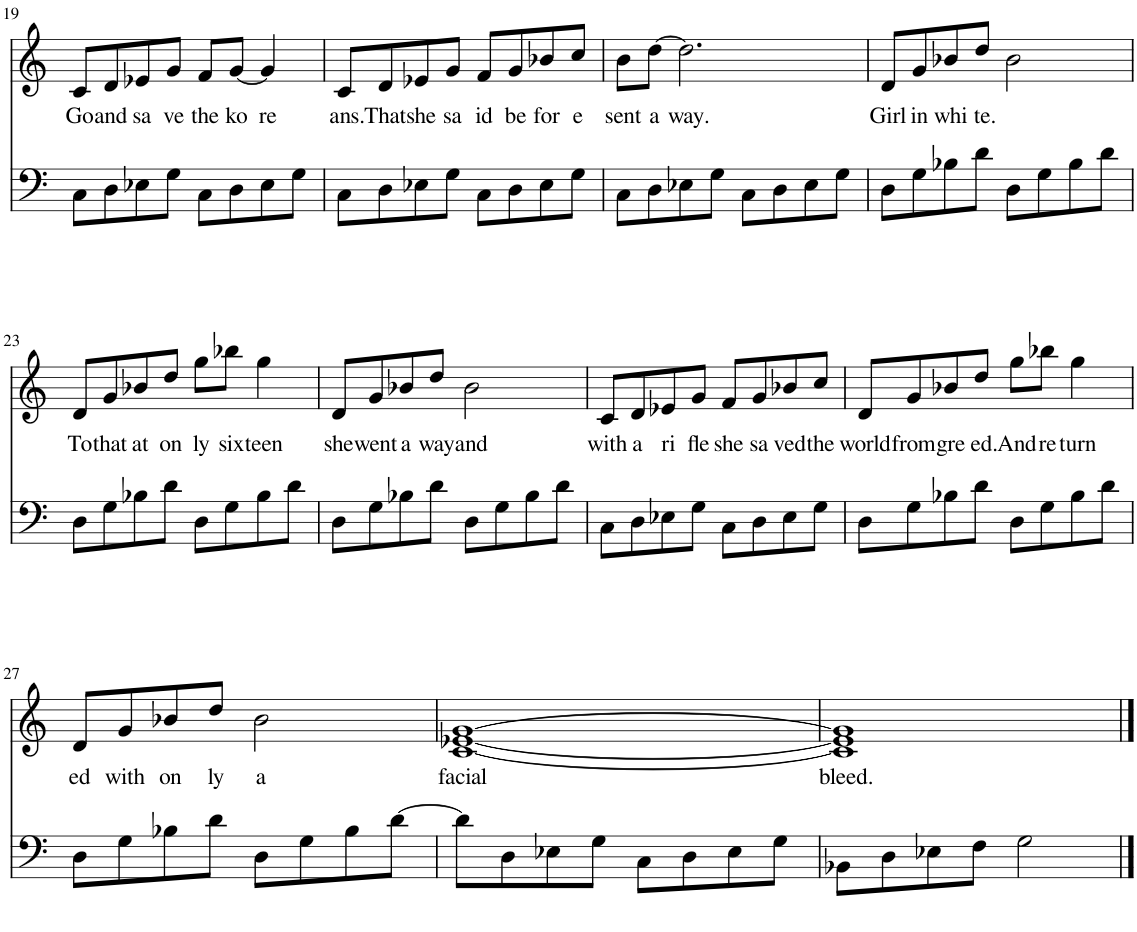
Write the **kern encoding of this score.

**kern	**kern	**text
*part1	*part1	*part1
*staff2	*staff1	*staff1
*I"Piano	*	*
*I'Pno.	*	*
!!LO:PB:g=z
*clefF4	*clefG2	*
*k[]	*	*
*M4/4	*M4/4	*
=19	=19	=19
!	!	!LO:LY:b
8C\L	8c/L	Go
!	!	!LO:LY:b
8D\	8d/	and
!	!	!LO:LY:b
8E-X\	8e-X/	sa
!	!	!LO:LY:b
8G\J	8g/J	ve
!	!	!LO:LY:b
8C\L	8f/L	the
!	!	!LO:LY:b
8D\	[8g/J	ko
!	!	!LO:LY:b
8E-\	4g/]	re
8G\J	.	.
=20	=20	=20
!	!	!LO:LY:b
8C\L	8c/L	ans.
!	!	!LO:LY:b
8D\	8d/	That
!	!	!LO:LY:b
8E-X\	8e-X/	she
!	!	!LO:LY:b
8G\J	8g/J	sa
!	!	!LO:LY:b
8C\L	8f/L	id
!	!	!LO:LY:b
8D\	8g/	be
!	!	!LO:LY:b
8E-\	8b-X/	for
!	!	!LO:LY:b
8G\J	8cc/J	e
=21	=21	=21
!	!	!LO:LY:b
8C\L	8b\L	sent
!	!	!LO:LY:b
8D\	[8dd\J	a
!	!	!LO:LY:b
8E-X\	2.dd\]	way.
8G\J	.	.
8C\L	.	.
8D\	.	.
8E-\	.	.
8G\J	.	.
=22	=22	=22
!	!	!LO:LY:b
8D\L	8d/L	Girl
!	!	!LO:LY:b
8G\	8g/	in
!	!	!LO:LY:b
8B-X\	8b-X/	whi
!	!	!LO:LY:b
8d\J	8dd/J	te.
8D\L	2b-\	.
8G\	.	.
8B-\	.	.
8d\J	.	.
!!LO:LB:g=z
=23	=23	=23
!	!	!LO:LY:b
8D\L	8d/L	To
!	!	!LO:LY:b
8G\	8g/	that
!	!	!LO:LY:b
8B-X\	8b-X/	at
!	!	!LO:LY:b
8d\J	8dd/J	on
!	!	!LO:LY:b
8D\L	8gg\L	ly
!	!	!LO:LY:b
8G\	8bb-X\J	six
!	!	!LO:LY:b
8B-\	4gg\	teen
8d\J	.	.
=24	=24	=24
!	!	!LO:LY:b
8D\L	8d/L	she
!	!	!LO:LY:b
8G\	8g/	went
!	!	!LO:LY:b
8B-X\	8b-X/	a
!	!	!LO:LY:b
8d\J	8dd/J	way
!	!	!LO:LY:b
8D\L	2b-\	and
8G\	.	.
8B-\	.	.
8d\J	.	.
=25	=25	=25
!	!	!LO:LY:b
8C\L	8c/L	with
!	!	!LO:LY:b
8D\	8d/	a
!	!	!LO:LY:b
8E-X\	8e-X/	ri
!	!	!LO:LY:b
8G\J	8g/J	fle
!	!	!LO:LY:b
8C\L	8f/L	she
!	!	!LO:LY:b
8D\	8g/	sa
!	!	!LO:LY:b
8E-\	8b-X/	ved
!	!	!LO:LY:b
8G\J	8cc/J	the
=26	=26	=26
!	!	!LO:LY:b
8D\L	8d/L	world
!	!	!LO:LY:b
8G\	8g/	from
!	!	!LO:LY:b
8B-X\	8b-X/	gre
!	!	!LO:LY:b
8d\J	8dd/J	ed.
!	!	!LO:LY:b
8D\L	8gg\L	And
!	!	!LO:LY:b
8G\	8bb-X\J	re
!	!	!LO:LY:b
8B-\	4gg\	turn
8d\J	.	.
!!LO:LB:g=z
=27	=27	=27
!	!	!LO:LY:b
8D\L	8d/L	ed
!	!	!LO:LY:b
8G\	8g/	with
!	!	!LO:LY:b
8B-X\	8b-X/	on
!	!	!LO:LY:b
8d\J	8dd/J	ly
!	!	!LO:LY:b
8D\L	2b-\	a
8G\	.	.
8B-\	.	.
[8d\J	.	.
=28	=28	=28
!	!	!LO:LY:b
8d\L]	[1c [1e-X [1g	facial
8D\	.	.
8E-X\	.	.
8G\J	.	.
8C\L	.	.
8D\	.	.
8E-\	.	.
8G\J	.	.
=29	=29	=29
!	!	!LO:LY:b
8BB-X\L	1c] 1e-] 1g]	bleed.
8D\	.	.
8E-X\	.	.
8F\J	.	.
2G\	.	.
==	==	==
*-	*-	*-
